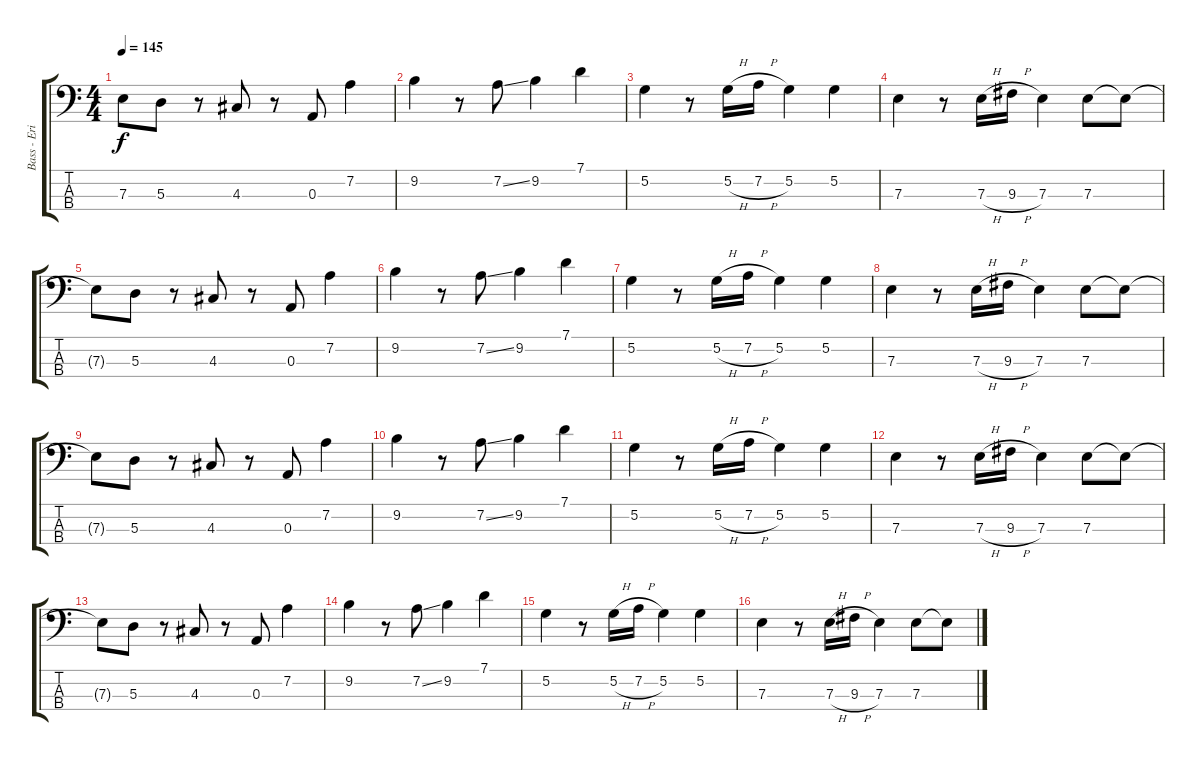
\track ("Bass - Eric Judy" "Bass - Eri") {instrument electricbassfinger}
\staff {score tabs}
\tuning (G2 D2 A1 E1) {hide}
\ts (4 4)
\tempo 145
\clef f4
\ks c
7.3{t}.8{dy f} 5.3.8 r.8 4.3.8 r.8 0.3.8 7.2.4 |
9.2.4 r.8 7.2{ss}.8 9.2.4 7.1.4 |
5.2.4 r.8 5.2{h}.16 7.2{h}.16 5.2.4 5.2.4 |
7.3.4 r.8 7.3{h}.16 9.3{h}.16 7.3.4 7.3.8 7.3{t}.8 |
7.3{t}.8 5.3.8 r.8 4.3.8 r.8 0.3.8 7.2.4 |
9.2.4 r.8 7.2{ss}.8 9.2.4 7.1.4 |
5.2.4 r.8 5.2{h}.16 7.2{h}.16 5.2.4 5.2.4 |
7.3.4 r.8 7.3{h}.16 9.3{h}.16 7.3.4 7.3.8 7.3{t}.8 |
7.3{t}.8 5.3.8 r.8 4.3.8 r.8 0.3.8 7.2.4 |
9.2.4 r.8 7.2{ss}.8 9.2.4 7.1.4 |
5.2.4 r.8 5.2{h}.16 7.2{h}.16 5.2.4 5.2.4 |
7.3.4 r.8 7.3{h}.16 9.3{h}.16 7.3.4 7.3.8 7.3{t}.8 |
7.3{t}.8 5.3.8 r.8 4.3.8 r.8 0.3.8 7.2.4 |
9.2.4 r.8 7.2{ss}.8 9.2.4 7.1.4 |
5.2.4 r.8 5.2{h}.16 7.2{h}.16 5.2.4 5.2.4 |
7.3.4 r.8 7.3{h}.16 9.3{h}.16 7.3.4 7.3.8 7.3{t}.8
